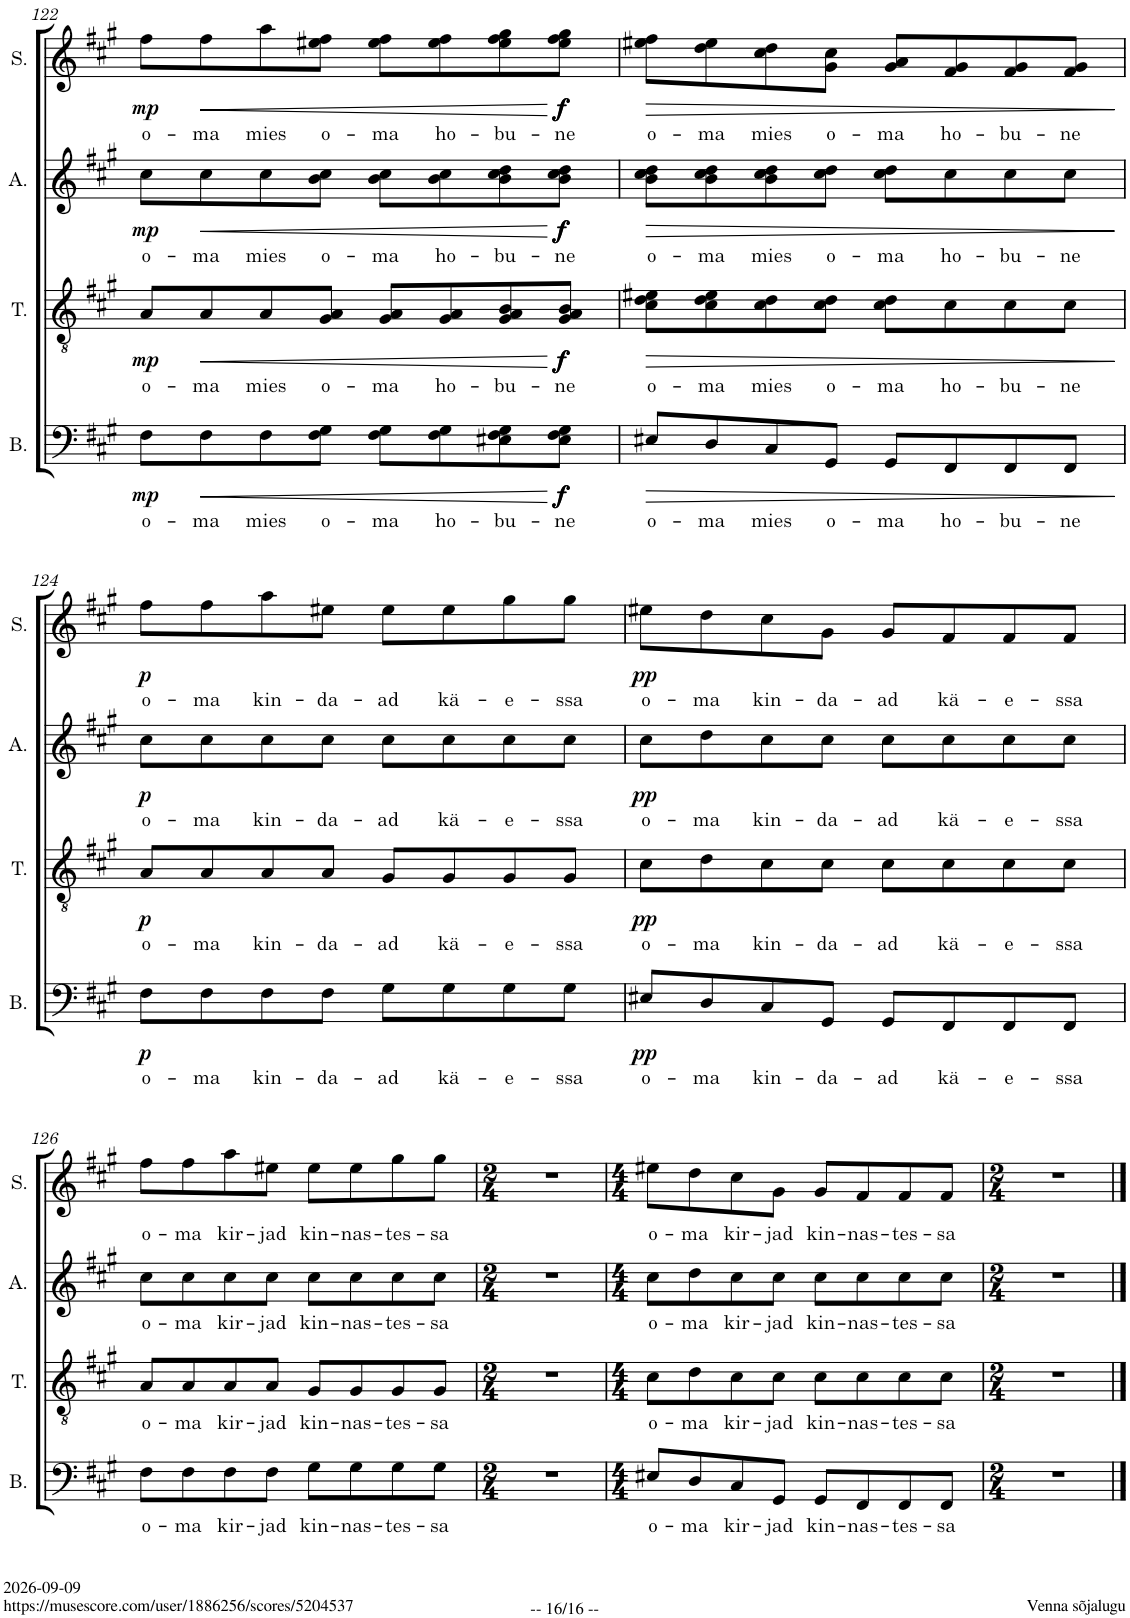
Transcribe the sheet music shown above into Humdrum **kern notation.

**kern	**text	**dynam	**kern	**text	**dynam	**kern	**text	**dynam	**kern	**text	**dynam
*part4	*part4	*part4	*part3	*part3	*part3	*part2	*part2	*part2	*part1	*part1	*part1
*staff4	*staff4	*staff4	*staff3	*staff3	*staff3	*staff2	*staff2	*staff2	*staff1	*staff1	*staff1
*I"Bass	*	*	*I"Tenor	*	*	*I"Alto	*	*	*I"Soprano	*	*
*I'B.	*	*	*I'T.	*	*	*I'A.	*	*	*I'S.	*	*
!!LO:PB:g=z
*clefF4	*	*	*clefGv2	*	*	*clefG2	*	*	*clefG2	*	*
*	*	*	*	*	*	*Trd1c2	*	*	*	*	*
*k[f#c#g#]	*	*	*k[f#c#g#]	*	*	*k[f#c#g#]	*	*	*k[f#c#g#]	*	*
*M4/4	*	*	*M4/4	*	*	*M4/4	*	*	*M4/4	*	*
=122	=122	=122	=122	=122	=122	=122	=122	=122	=122	=122	=122
!	!LO:LY:b	!LO:DY:b	!	!LO:LY:b	!LO:DY:b	!	!LO:LY:b	!LO:DY:b	!	!LO:LY:b	!LO:DY:b
8F#\L	o-	mp	8A/L	o-	mp	8cc#\L	o-	mp	8ff#\L	o-	mp
!	!LO:LY:b	!LO:HP:b	!	!LO:LY:b	!LO:HP:b	!	!LO:LY:b	!LO:HP:b	!	!LO:LY:b	!LO:HP:b
8F#\	-ma	<	8A/	-ma	<	8cc#\	-ma	<	8ff#\	-ma	<
!	!LO:LY:b	!	!	!LO:LY:b	!	!	!LO:LY:b	!	!	!LO:LY:b	!
8F#\	mies	.	8A/	mies	.	8cc#\	mies	.	8aa\	mies	.
!	!LO:LY:b	!	!	!LO:LY:b	!	!	!LO:LY:b	!	!	!LO:LY:b	!
8F#\ 8G#\J	o-	.	8G#/ 8A/J	o-	.	8b\ 8cc#\J	o-	.	8ee#X\ 8ff#\J	o-	.
!	!LO:LY:b	!	!	!LO:LY:b	!	!	!LO:LY:b	!	!	!LO:LY:b	!
8F#\ 8G#\L	-ma	.	8G#/ 8A/L	-ma	.	8b\ 8cc#\L	-ma	.	8ee#\ 8ff#\L	-ma	.
!	!LO:LY:b	!	!	!LO:LY:b	!	!	!LO:LY:b	!	!	!LO:LY:b	!
8F#\ 8G#\	ho-	.	8G#/ 8A/	ho-	.	8b\ 8cc#\	ho-	.	8ee#\ 8ff#\	ho-	.
!	!LO:LY:b	!	!	!LO:LY:b	!	!	!LO:LY:b	!	!	!LO:LY:b	!
8E#X\ 8F#\ 8G#\	-bu-	.	8G#/ 8A/ 8B/	-bu-	.	8b\ 8cc#\ 8dd\	-bu-	.	8ee#\ 8ff#\ 8gg#\	-bu-	.
!	!LO:LY:b	!LO:DY:n=1:b	!	!LO:LY:b	!	!	!LO:LY:b	!	!	!LO:LY:b	!
!	!	!LO:DY:n=2:b	!	!	!	!	!	!	!	!	!
!	!	!LO:DY:n=3:b	!	!	!LO:DY:n=1:b	!	!	!	!	!	!
!	!	!	!	!	!LO:DY:n=2:b	!	!	!	!	!	!
!	!	!	!	!	!LO:DY:n=3:b	!	!	!LO:DY:n=1:b	!	!	!
!	!	!	!	!	!	!	!	!LO:DY:n=2:b	!	!	!
!	!	!	!	!	!	!	!	!LO:DY:n=3:b	!	!	!LO:DY:n=1:b
!	!	!	!	!	!	!	!	!	!	!	!LO:DY:n=2:b
!	!	!	!	!	!	!	!	!	!	!	!LO:DY:n=3:b
8E#\ 8F#\ 8G#\J	-ne	[ f f f	8G#/ 8A/ 8B/J	-ne	[ f f f	8b\ 8cc#\ 8dd\J	-ne	[ f f f	8ee#\ 8ff#\ 8gg#\J	-ne	[ f f f
=123	=123	=123	=123	=123	=123	=123	=123	=123	=123	=123	=123
!	!LO:LY:b	!LO:HP:b	!	!LO:LY:b	!LO:HP:b	!	!LO:LY:b	!LO:HP:b	!	!LO:LY:b	!LO:HP:b
8E#X/L	o-	>	8c#\ 8d\ 8e#X\L	o-	>	8b\ 8cc#\ 8dd\L	o-	>	8ee#X\ 8ff#\L	o-	>
!	!LO:LY:b	!	!	!LO:LY:b	!	!	!LO:LY:b	!	!	!LO:LY:b	!
8D/	-ma	.	8c#\ 8d\ 8e#\	-ma	.	8b\ 8cc#\ 8dd\	-ma	.	8dd\ 8ee#\	-ma	.
!	!LO:LY:b	!	!	!LO:LY:b	!	!	!LO:LY:b	!	!	!LO:LY:b	!
8C#/	mies	.	8c#\ 8d\	mies	.	8b\ 8cc#\ 8dd\	mies	.	8cc#\ 8dd\	mies	.
!	!LO:LY:b	!	!	!LO:LY:b	!	!	!LO:LY:b	!	!	!LO:LY:b	!
8GG#/J	o-	.	8c#\ 8d\J	o-	.	8cc#\ 8dd\J	o-	.	8g#\ 8cc#\J	o-	.
!	!LO:LY:b	!	!	!LO:LY:b	!	!	!LO:LY:b	!	!	!LO:LY:b	!
8GG#/L	-ma	.	8c#\ 8d\L	-ma	.	8cc#\ 8dd\L	-ma	.	8g#/ 8a/L	-ma	.
!	!LO:LY:b	!	!	!LO:LY:b	!	!	!LO:LY:b	!	!	!LO:LY:b	!
8FF#/	ho-	.	8c#\	ho-	.	8cc#\	ho-	.	8f#/ 8g#/	ho-	.
!	!LO:LY:b	!	!	!LO:LY:b	!	!	!LO:LY:b	!	!	!LO:LY:b	!
8FF#/	-bu-	.	8c#\	-bu-	.	8cc#\	-bu-	.	8f#/ 8g#/	-bu-	.
!	!LO:LY:b	!	!	!LO:LY:b	!	!	!LO:LY:b	!	!	!LO:LY:b	!
8FF#/J	-ne	.	8c#\J	-ne	.	8cc#\J	-ne	.	8f#/ 8g#/J	-ne	.
.	.	]	.	.	]	.	.	]	.	.	]
!!LO:LB:g=z
=124	=124	=124	=124	=124	=124	=124	=124	=124	=124	=124	=124
!	!LO:LY:b	!LO:DY:b	!	!LO:LY:b	!LO:DY:b	!	!LO:LY:b	!LO:DY:b	!	!LO:LY:b	!LO:DY:b
8F#\L	o-	p	8A/L	o-	p	8cc#\L	o-	p	8ff#\L	o-	p
!	!LO:LY:b	!	!	!LO:LY:b	!	!	!LO:LY:b	!	!	!LO:LY:b	!
8F#\	-ma	.	8A/	-ma	.	8cc#\	-ma	.	8ff#\	-ma	.
!	!LO:LY:b	!	!	!LO:LY:b	!	!	!LO:LY:b	!	!	!LO:LY:b	!
8F#\	kin-	.	8A/	kin-	.	8cc#\	kin-	.	8aa\	kin-	.
!	!LO:LY:b	!	!	!LO:LY:b	!	!	!LO:LY:b	!	!	!LO:LY:b	!
8F#\J	-da-	.	8A/J	-da-	.	8cc#\J	-da-	.	8ee#X\J	-da-	.
!	!LO:LY:b	!	!	!LO:LY:b	!	!	!LO:LY:b	!	!	!LO:LY:b	!
8G#\L	-ad	.	8G#/L	-ad	.	8cc#\L	-ad	.	8ee#\L	-ad	.
!	!LO:LY:b	!	!	!LO:LY:b	!	!	!LO:LY:b	!	!	!LO:LY:b	!
8G#\	kä-	.	8G#/	kä-	.	8cc#\	kä-	.	8ee#\	kä-	.
!	!LO:LY:b	!	!	!LO:LY:b	!	!	!LO:LY:b	!	!	!LO:LY:b	!
8G#\	-e-	.	8G#/	-e-	.	8cc#\	-e-	.	8gg#\	-e-	.
!	!LO:LY:b	!	!	!LO:LY:b	!	!	!LO:LY:b	!	!	!LO:LY:b	!
8G#\J	-ssa	.	8G#/J	-ssa	.	8cc#\J	-ssa	.	8gg#\J	-ssa	.
=125	=125	=125	=125	=125	=125	=125	=125	=125	=125	=125	=125
!	!LO:LY:b	!LO:DY:b	!	!LO:LY:b	!LO:DY:b	!	!LO:LY:b	!LO:DY:b	!	!LO:LY:b	!LO:DY:b
8E#X/L	o-	pp	8c#\L	o-	pp	8cc#\L	o-	pp	8ee#X\L	o-	pp
!	!LO:LY:b	!	!	!LO:LY:b	!	!	!LO:LY:b	!	!	!LO:LY:b	!
8D/	-ma	.	8d\	-ma	.	8dd\	-ma	.	8dd\	-ma	.
!	!LO:LY:b	!	!	!LO:LY:b	!	!	!LO:LY:b	!	!	!LO:LY:b	!
8C#/	kin-	.	8c#\	kin-	.	8cc#\	kin-	.	8cc#\	kin-	.
!	!LO:LY:b	!	!	!LO:LY:b	!	!	!LO:LY:b	!	!	!LO:LY:b	!
8GG#/J	-da-	.	8c#\J	-da-	.	8cc#\J	-da-	.	8g#\J	-da-	.
!	!LO:LY:b	!	!	!LO:LY:b	!	!	!LO:LY:b	!	!	!LO:LY:b	!
8GG#/L	-ad	.	8c#\L	-ad	.	8cc#\L	-ad	.	8g#/L	-ad	.
!	!LO:LY:b	!	!	!LO:LY:b	!	!	!LO:LY:b	!	!	!LO:LY:b	!
8FF#/	kä-	.	8c#\	kä-	.	8cc#\	kä-	.	8f#/	kä-	.
!	!LO:LY:b	!	!	!LO:LY:b	!	!	!LO:LY:b	!	!	!LO:LY:b	!
8FF#/	-e-	.	8c#\	-e-	.	8cc#\	-e-	.	8f#/	-e-	.
!	!LO:LY:b	!	!	!LO:LY:b	!	!	!LO:LY:b	!	!	!LO:LY:b	!
8FF#/J	-ssa	.	8c#\J	-ssa	.	8cc#\J	-ssa	.	8f#/J	-ssa	.
!!LO:LB:g=z
=126	=126	=126	=126	=126	=126	=126	=126	=126	=126	=126	=126
!	!LO:LY:b	!	!	!LO:LY:b	!	!	!LO:LY:b	!	!	!LO:LY:b	!
8F#\L	o-	.	8A/L	o-	.	8cc#\L	o-	.	8ff#\L	o-	.
!	!LO:LY:b	!	!	!LO:LY:b	!	!	!LO:LY:b	!	!	!LO:LY:b	!
8F#\	-ma	.	8A/	-ma	.	8cc#\	-ma	.	8ff#\	-ma	.
!	!LO:LY:b	!	!	!LO:LY:b	!	!	!LO:LY:b	!	!	!LO:LY:b	!
8F#\	kir-	.	8A/	kir-	.	8cc#\	kir-	.	8aa\	kir-	.
!	!LO:LY:b	!	!	!LO:LY:b	!	!	!LO:LY:b	!	!	!LO:LY:b	!
8F#\J	-jad	.	8A/J	-jad	.	8cc#\J	-jad	.	8ee#X\J	-jad	.
!	!LO:LY:b	!	!	!LO:LY:b	!	!	!LO:LY:b	!	!	!LO:LY:b	!
8G#\L	kin-	.	8G#/L	kin-	.	8cc#\L	kin-	.	8ee#\L	kin-	.
!	!LO:LY:b	!	!	!LO:LY:b	!	!	!LO:LY:b	!	!	!LO:LY:b	!
8G#\	-nas-	.	8G#/	-nas-	.	8cc#\	-nas-	.	8ee#\	-nas-	.
!	!LO:LY:b	!	!	!LO:LY:b	!	!	!LO:LY:b	!	!	!LO:LY:b	!
8G#\	-tes-	.	8G#/	-tes-	.	8cc#\	-tes-	.	8gg#\	-tes-	.
!	!LO:LY:b	!	!	!LO:LY:b	!	!	!LO:LY:b	!	!	!LO:LY:b	!
8G#\J	-sa	.	8G#/J	-sa	.	8cc#\J	-sa	.	8gg#\J	-sa	.
=127	=127	=127	=127	=127	=127	=127	=127	=127	=127	=127	=127
*M2/4	*	*	*M2/4	*	*	*M2/4	*	*	*M2/4	*	*
2r	.	.	2r	.	.	2r	.	.	2r	.	.
=128	=128	=128	=128	=128	=128	=128	=128	=128	=128	=128	=128
*M4/4	*	*	*M4/4	*	*	*M4/4	*	*	*M4/4	*	*
!	!LO:LY:b	!	!	!LO:LY:b	!	!	!LO:LY:b	!	!	!LO:LY:b	!
8E#X/L	o-	.	8c#\L	o-	.	8cc#\L	o-	.	8ee#X\L	o-	.
!	!LO:LY:b	!	!	!LO:LY:b	!	!	!LO:LY:b	!	!	!LO:LY:b	!
8D/	-ma	.	8d\	-ma	.	8dd\	-ma	.	8dd\	-ma	.
!	!LO:LY:b	!	!	!LO:LY:b	!	!	!LO:LY:b	!	!	!LO:LY:b	!
8C#/	kir-	.	8c#\	kir-	.	8cc#\	kir-	.	8cc#\	kir-	.
!	!LO:LY:b	!	!	!LO:LY:b	!	!	!LO:LY:b	!	!	!LO:LY:b	!
8GG#/J	-jad	.	8c#\J	-jad	.	8cc#\J	-jad	.	8g#\J	-jad	.
!	!LO:LY:b	!	!	!LO:LY:b	!	!	!LO:LY:b	!	!	!LO:LY:b	!
8GG#/L	kin-	.	8c#\L	kin-	.	8cc#\L	kin-	.	8g#/L	kin-	.
!	!LO:LY:b	!	!	!LO:LY:b	!	!	!LO:LY:b	!	!	!LO:LY:b	!
8FF#/	-nas-	.	8c#\	-nas-	.	8cc#\	-nas-	.	8f#/	-nas-	.
!	!LO:LY:b	!	!	!LO:LY:b	!	!	!LO:LY:b	!	!	!LO:LY:b	!
8FF#/	-tes-	.	8c#\	-tes-	.	8cc#\	-tes-	.	8f#/	-tes-	.
!	!LO:LY:b	!	!	!LO:LY:b	!	!	!LO:LY:b	!	!	!LO:LY:b	!
8FF#/J	-sa	.	8c#\J	-sa	.	8cc#\J	-sa	.	8f#/J	-sa	.
=129	=129	=129	=129	=129	=129	=129	=129	=129	=129	=129	=129
*M2/4	*	*	*M2/4	*	*	*M2/4	*	*	*M2/4	*	*
2r	.	.	2r	.	.	2r	.	.	2r	.	.
==	==	==	==	==	==	==	==	==	==	==	==
*-	*-	*-	*-	*-	*-	*-	*-	*-	*-	*-	*-
